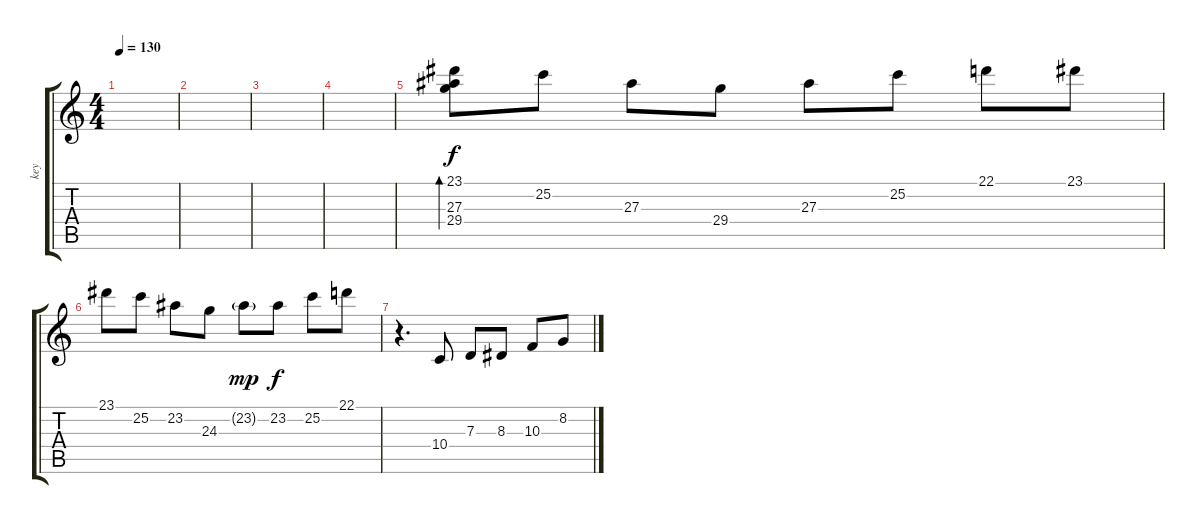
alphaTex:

\track ("key" "key") {instrument acousticgrandpiano}
\staff {score tabs}
\tuning (E4 B3 G3 D3 A2 E2) {hide}
\ts (4 4)
\tempo 130
\clef g2
\ks c
|
|
|
|
(23.1 27.3 29.4).8{bd 240 volume 12} 25.2.8 27.3.8 29.4.8 27.3.8 25.2.8 22.1.8 23.1.8 |
23.1.8 25.2.8 23.2.8 24.3.8 23.2{g}.8{dy mp} 23.2.8{dy f} 25.2.8 22.1.8 |
r.4{d} 10.4.8{volume 10} 7.3.8 8.3.8 10.3.8 8.2.8
